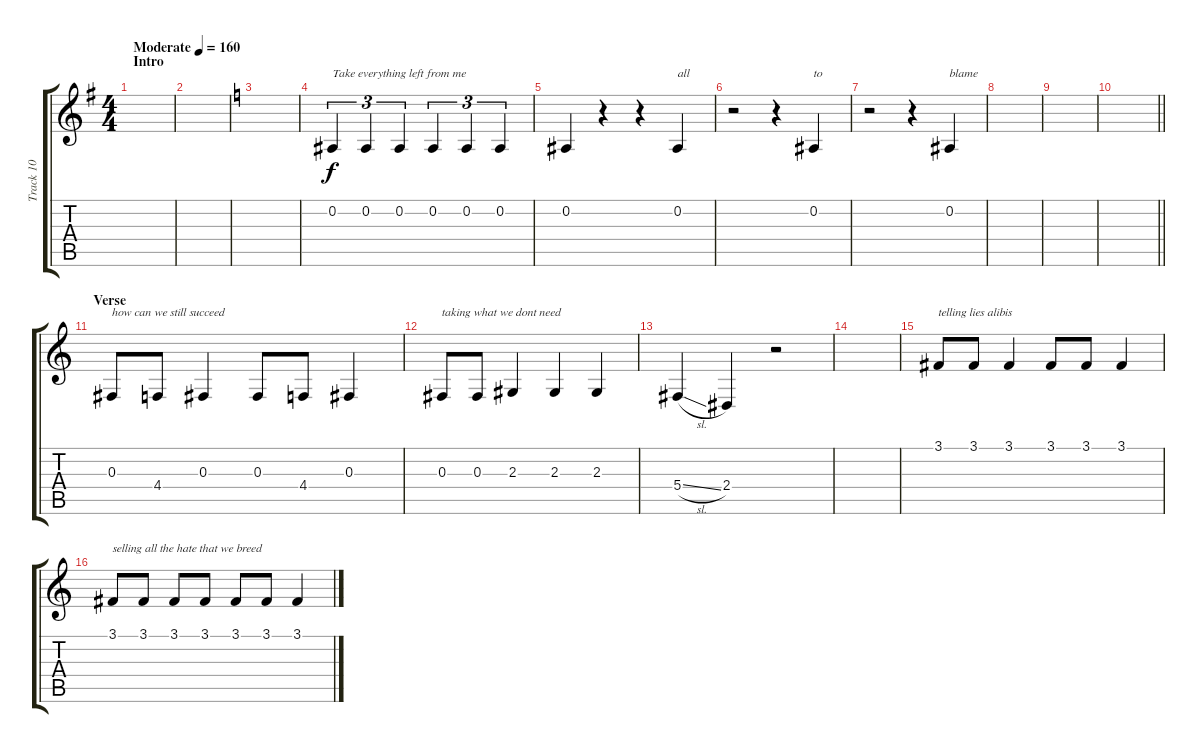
\track ("Track 10" "Track 10") {instrument altosax}
\staff {score tabs}
\tuning (Eb4 Bb3 Gb3 Db3 Ab2 Eb2) {hide}
\ts (4 4)
\section ("" "Intro")
\tempo (160 "Moderate")
\clef g2
\ks g
|
|
\ks c
|
0.2.4{tu (3 2) txt "Take everything left from me"} 0.2.4{tu (3 2)} 0.2.4{tu (3 2)} 0.2.4{tu (3 2)} 0.2.4{tu (3 2)} 0.2.4{tu (3 2)} |
0.2.4 r.4 r.4 0.2.4{txt "all"} |
r.2 r.4 0.2.4{txt "to"} |
r.2 r.4 0.2.4{txt "blame"} |
|
|
\barLineRight lightlight
|
\section ("" "Verse")
0.3.8{txt "how can we still succeed"} 4.4.8 0.3.4 0.3.8 4.4.8 0.3.4 |
0.3.8{txt "taking what we dont need"} 0.3.8 2.3.4 2.3.4 2.3.4 |
5.4{sl}.4 2.4.4 r.2 |
|
3.1.8{txt "telling lies alibis"} 3.1.8 3.1.4 3.1.8 3.1.8 3.1.4 |
3.1.8{txt "selling all the hate that we breed"} 3.1.8 3.1.8 3.1.8 3.1.8 3.1.8 3.1.4
